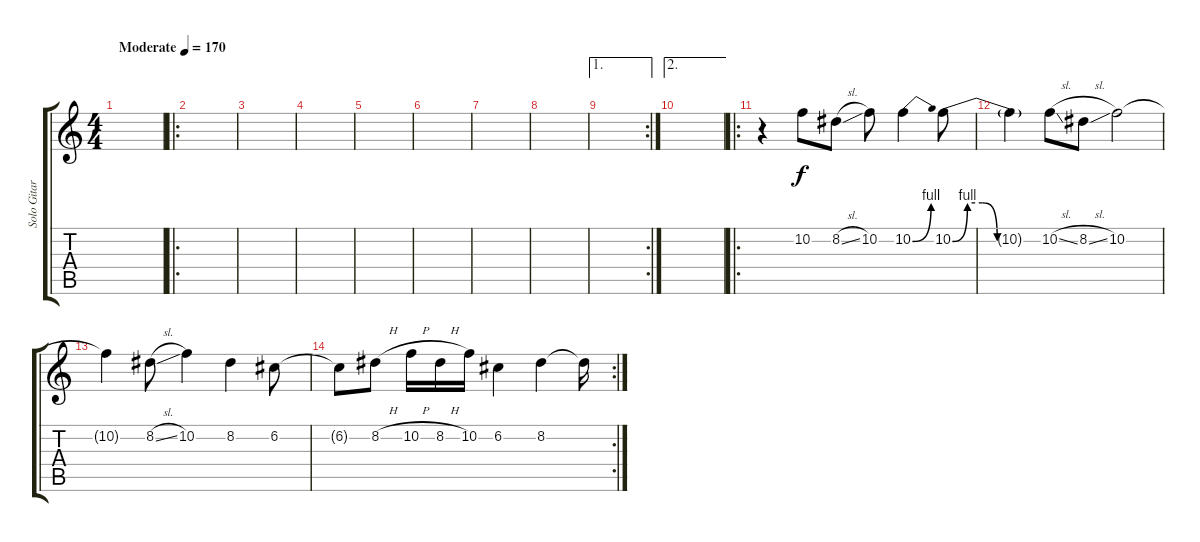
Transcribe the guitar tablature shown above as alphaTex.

\track ("Solo Gitarre" "Solo Gitar") {instrument distortionguitar}
\staff {score tabs}
\tuning (C4 G3 Eb3 Bb2 F2 C2) {hide}
\ts (4 4)
\tempo (170 "Moderate")
\clef g2
\ks c
|
\ro
|
|
|
|
|
|
|
\ae 1
\rc 2
|
\ae 2
|
\ro
r.4 10.2.8 8.2{sl}.8 10.2.8 10.2{be (bend 0 0 60 4)}.4 10.2{be (custom 0 0 10 4 20 4 30 0 60 0)}.8 |
10.2{t}.4 10.2{sl}.8 8.2{sl}.8 10.2.2 |
10.2{t}.4 8.2{sl}.8 10.2.4 8.2.4 6.2.8 |
\rc 2
6.2{t}.8 8.2{h}.8 10.2{h}.16 8.2{h}.16 10.2.16 6.2.4 8.2.4 8.2{t}.16
